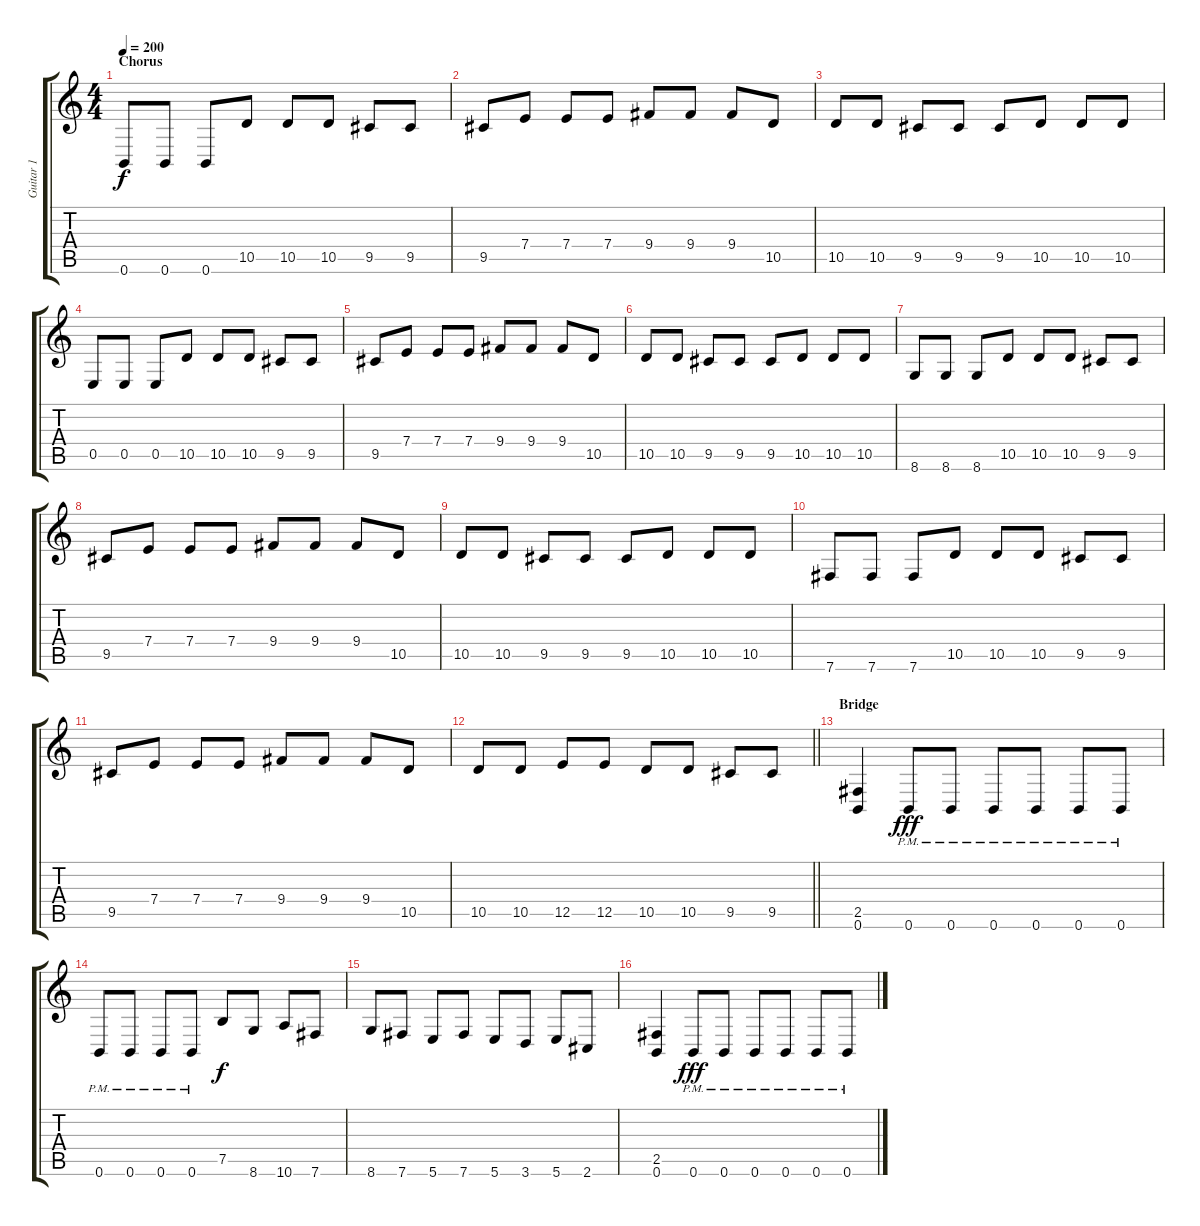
\track ("Guitar 1" "Guitar 1") {instrument distortionguitar}
\staff {score tabs}
\tuning (B3 Gb3 D3 A2 E2 B1) {hide}
\ts (4 4)
\section ("" "Chorus")
\tempo 200
\clef g2
\ks c
0.6.8{dy f} 0.6.8 0.6.8 10.5.8 10.5.8 10.5.8 9.5.8 9.5.8 |
9.5.8 7.4.8 7.4.8 7.4.8 9.4.8 9.4.8 9.4.8 10.5.8 |
10.5.8 10.5.8 9.5.8 9.5.8 9.5.8 10.5.8 10.5.8 10.5.8 |
0.5.8 0.5.8 0.5.8 10.5.8 10.5.8 10.5.8 9.5.8 9.5.8 |
9.5.8 7.4.8 7.4.8 7.4.8 9.4.8 9.4.8 9.4.8 10.5.8 |
10.5.8 10.5.8 9.5.8 9.5.8 9.5.8 10.5.8 10.5.8 10.5.8 |
8.6.8 8.6.8 8.6.8 10.5.8 10.5.8 10.5.8 9.5.8 9.5.8 |
9.5.8 7.4.8 7.4.8 7.4.8 9.4.8 9.4.8 9.4.8 10.5.8 |
10.5.8 10.5.8 9.5.8 9.5.8 9.5.8 10.5.8 10.5.8 10.5.8 |
7.6.8 7.6.8 7.6.8 10.5.8 10.5.8 10.5.8 9.5.8 9.5.8 |
9.5.8 7.4.8 7.4.8 7.4.8 9.4.8 9.4.8 9.4.8 10.5.8 |
\barLineRight lightlight
10.5.8 10.5.8 12.5.8 12.5.8 10.5.8 10.5.8 9.5.8 9.5.8 |
\section ("" "Bridge")
(2.5 0.6).4 0.6{pm}.8{dy fff} 0.6{pm}.8 0.6{pm}.8 0.6{pm}.8 0.6{pm}.8 0.6{pm}.8 |
0.6{pm}.8 0.6{pm}.8 0.6{pm}.8 0.6{pm}.8 7.5.8{dy f} 8.6.8 10.6.8 7.6.8 |
8.6.8 7.6.8 5.6.8 7.6.8 5.6.8 3.6.8 5.6.8 2.6.8 |
(2.5 0.6).4 0.6{pm}.8{dy fff} 0.6{pm}.8 0.6{pm}.8 0.6{pm}.8 0.6{pm}.8 0.6{pm}.8
